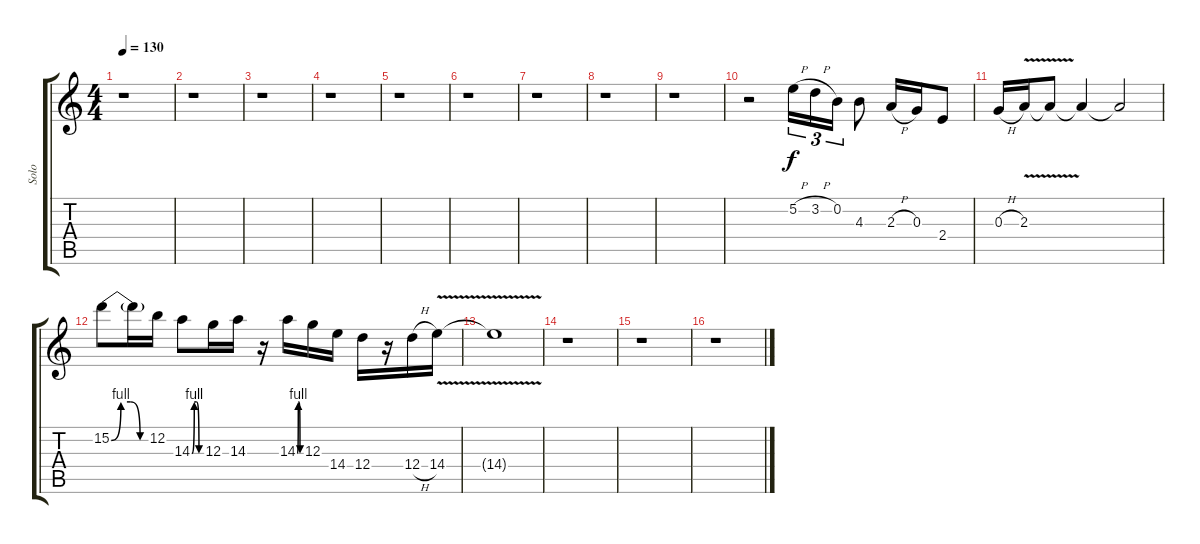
\track ("Solo" "Solo") {instrument distortionguitar}
\staff {score tabs}
\tuning (E4 B3 G3 D3 A2 E2) {hide}
\ts (4 4)
\tempo 130
\clef g2
\ks c
r.1{dy f instrument distortionguitar} |
r.1 |
r.1 |
r.1 |
r.1 |
r.1 |
r.1 |
r.1 |
r.1 |
r.2 5.2{h}.16{tu (3 2)} 3.2{h}.16{tu (3 2)} 0.2.16{tu (3 2)} 4.3.8 2.3{h}.16 0.3.16 2.4.8 |
0.3{h}.16 2.3{v}.16 2.3{t}.8 2.3{t}.4 2.3{t}.2 |
15.2{be (custom 0 0 15 4 30 4 45 0 60 0)}.8 15.2{t}.16 12.2.16 14.3{be (custom 0 0 15 4 30 4 45 0 60 0)}.8 12.3.16 14.3.16 r.16 14.3{be (custom 0 0 15 4 30 4 45 0 60 0)}.16 12.3.16 14.4.16 12.4.16 r.16 12.4{h}.16 14.4{v}.16 |
14.4{t}.1 |
r.1 |
r.1 |
r.1
